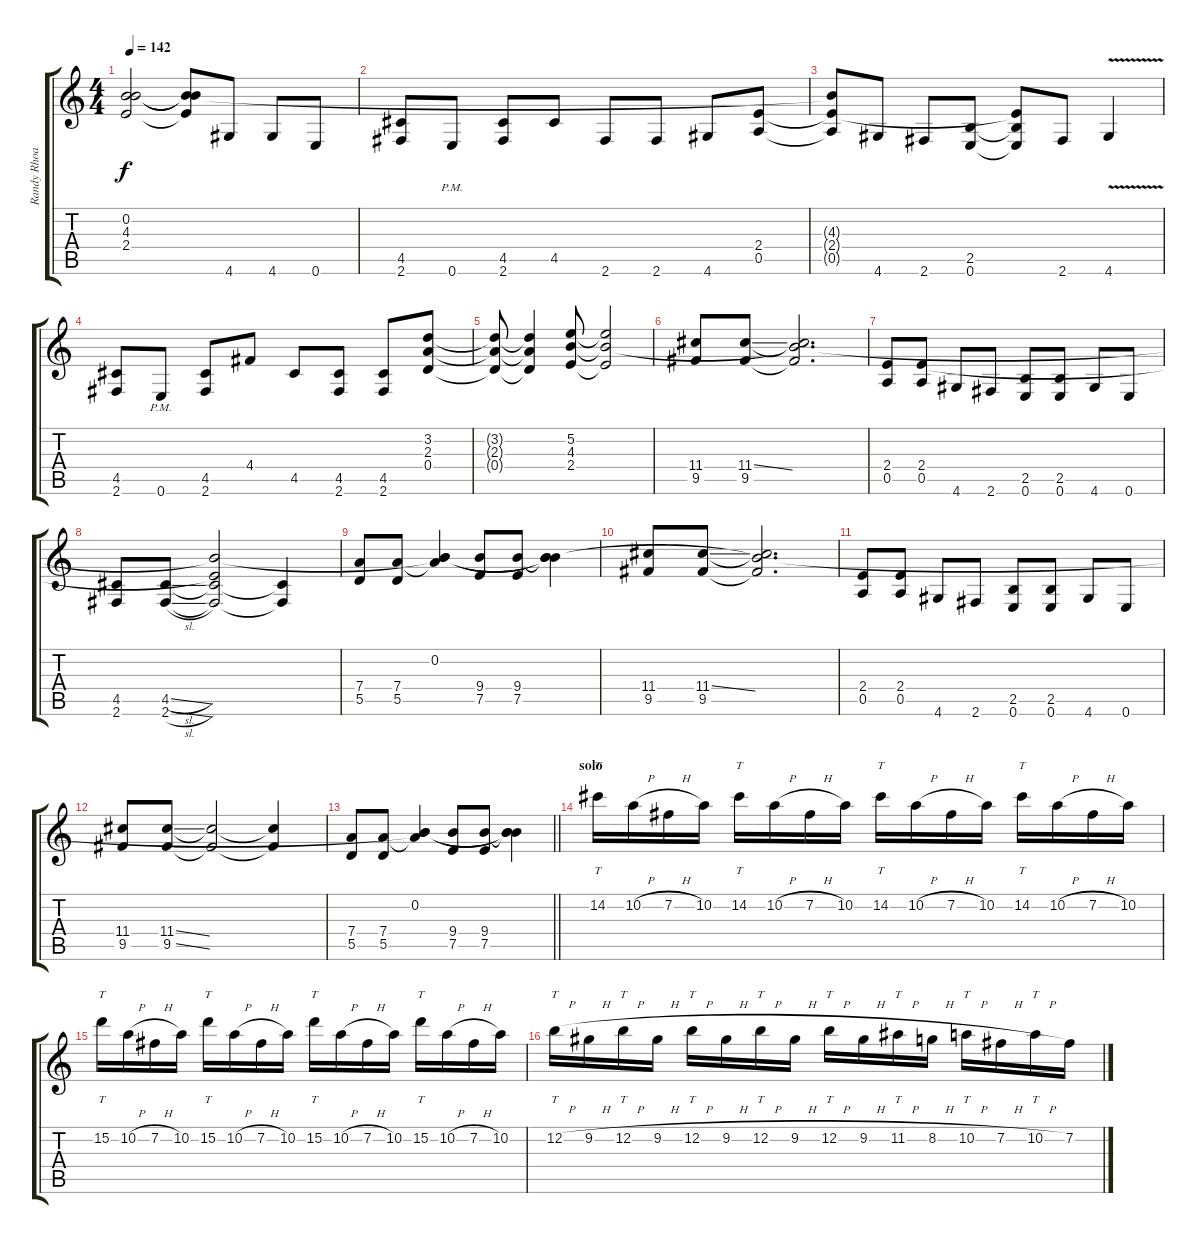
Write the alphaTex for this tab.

\track ("Randy Rhoads" "Randy Rhoa") {instrument overdrivenguitar}
\staff {score tabs}
\tuning (E4 B3 G3 D3 A2 E2) {hide}
\ts (4 4)
\tempo 142
\clef g2
\ks c
(0.2{t} 4.3{t} 2.4{t}).2{dy f} (0.2{t} 4.3{t} 2.4{t}).8 4.6.8 4.6.8 0.6.8 |
(4.5 2.6).8 0.6{pm}.8 (4.5 2.6).8 4.5.8 2.6.8 2.6.8 4.6.8 (2.4 0.5).8 |
(4.3{t} 2.4{t} 0.5{t}).8 4.6.8 2.6.8 (2.5 0.6).8 (2.4{t} 2.5{t} 0.6{t}).8 2.6.8 4.6{v}.4 |
(4.5 2.6).8 0.6{pm}.8 (4.5 2.6).8 4.4.8 4.5.8 (4.5 2.6).8 (4.5 2.6).8 (3.2 2.3 0.4).8 |
(3.2{t} 2.3{t} 0.4{t}).8 (3.2{t} 2.3{t} 0.4{t}).4 (5.2 4.3 2.4).8 (5.2{t} 4.3{t} 2.4{t}).2 |
(11.4 9.5).8 (11.4{ss} 9.5).8 (4.3{t} 11.4{t} 9.5{t}).2{d} |
(2.4 0.5).8 (2.4 0.5).8 4.6.8 2.6.8 (2.5 0.6).8 (2.5 0.6).8 4.6.8 0.6.8 |
(4.5 2.6).8 (4.5{sl} 2.6{sl}).8 (4.3{t} 2.4{t} 4.5{t} 2.6{t}).2 (4.5{t} 2.6{t}).4 |
(7.4 5.5).8 (7.4 5.5).8 (0.2 4.3{t} 7.4{t}).4 (9.4 7.5).8 (9.4 7.5).8 (0.2{t} 4.3{t} 9.4{t}).4 |
(11.4 9.5).8 (11.4{ss} 9.5).8 (4.3{t} 11.4{t} 9.5{t}).2{d} |
(2.4 0.5).8 (2.4 0.5).8 4.6.8 2.6.8 (2.5 0.6).8 (2.5 0.6).8 4.6.8 0.6.8 |
(11.4 9.5).8 (11.4{ss} 9.5{ss}).8 (11.4{t} 9.5{t}).2 (11.4{t} 9.5{t}).4 |
\barLineRight lightlight
(7.4 5.5).8 (7.4 5.5).8 (0.2 4.3{t} 7.4{t}).4 (9.4 7.5).8 (9.4 7.5).8 (0.2{t} 4.3{t} 9.4{t}).4 |
\section ("" "solo")
14.2.16{tt} 10.2{h}.16 7.2{h}.16 10.2.16 14.2.16{tt} 10.2{h}.16 7.2{h}.16 10.2.16 14.2.16{tt} 10.2{h}.16 7.2{h}.16 10.2.16 14.2.16{tt} 10.2{h}.16 7.2{h}.16 10.2.16 |
15.2.16{tt} 10.2{h}.16 7.2{h}.16 10.2.16 15.2.16{tt} 10.2{h}.16 7.2{h}.16 10.2.16 15.2.16{tt} 10.2{h}.16 7.2{h}.16 10.2.16 15.2.16{tt} 10.2{h}.16 7.2{h}.16 10.2.16 |
12.2{h}.16{tt} 9.2{h}.16 12.2{h}.16{tt} 9.2{h}.16 12.2{h}.16{tt} 9.2{h}.16 12.2{h}.16{tt} 9.2{h}.16 12.2{h}.16{tt} 9.2{h}.16 11.2{h}.16{tt} 8.2{h}.16 10.2{h}.16{tt} 7.2{h}.16 10.2{h}.16{tt} 7.2.16
